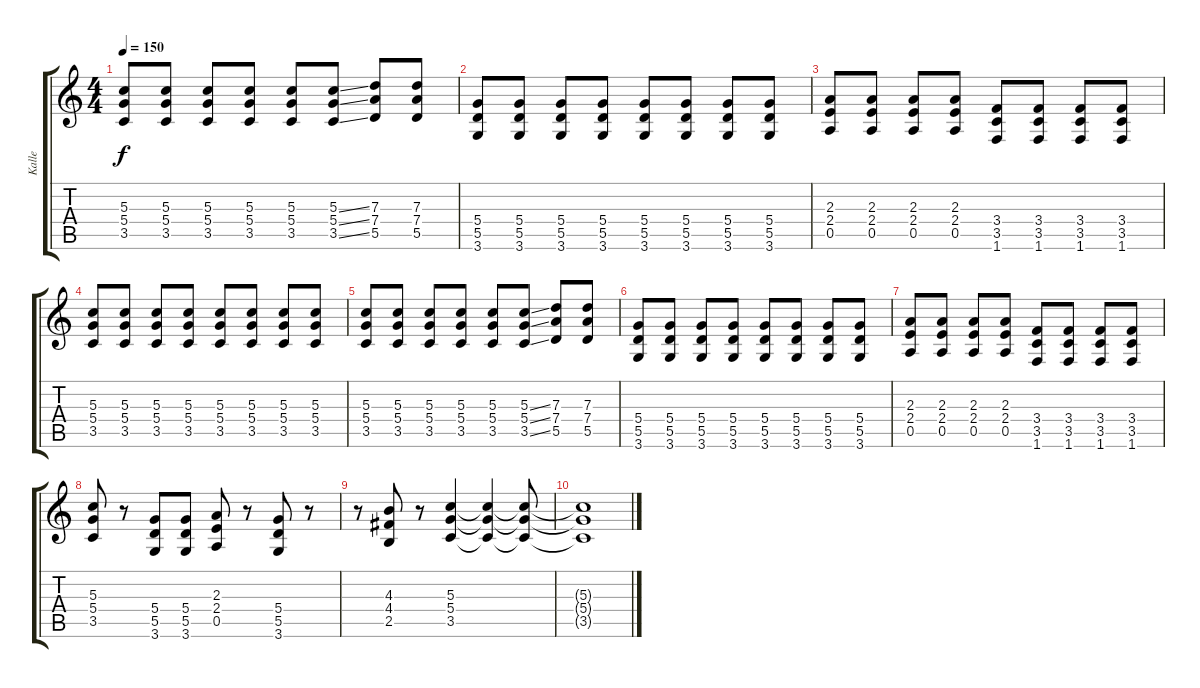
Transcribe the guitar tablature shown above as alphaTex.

\track ("Kalle" "Kalle") {instrument distortionguitar}
\staff {score tabs}
\tuning (E4 B3 G3 D3 A2 E2) {hide}
\ts (4 4)
\tempo 150
\clef g2
\ks c
(5.3 5.4 3.5).8{dy f} (5.3 5.4 3.5).8 (5.3 5.4 3.5).8 (5.3 5.4 3.5).8 (5.3 5.4 3.5).8 (5.3{ss} 5.4{ss} 3.5{ss}).8 (7.3 7.4 5.5).8 (7.3 7.4 5.5).8 |
(5.4 5.5 3.6).8 (5.4 5.5 3.6).8 (5.4 5.5 3.6).8 (5.4 5.5 3.6).8 (5.4 5.5 3.6).8 (5.4 5.5 3.6).8 (5.4 5.5 3.6).8 (5.4 5.5 3.6).8 |
(2.3 2.4 0.5).8 (2.3 2.4 0.5).8 (2.3 2.4 0.5).8 (2.3 2.4 0.5).8 (3.4 3.5 1.6).8 (3.4 3.5 1.6).8 (3.4 3.5 1.6).8 (3.4 3.5 1.6).8 |
(5.3 5.4 3.5).8 (5.3 5.4 3.5).8 (5.3 5.4 3.5).8 (5.3 5.4 3.5).8 (5.3 5.4 3.5).8 (5.3 5.4 3.5).8 (5.3 5.4 3.5).8 (5.3 5.4 3.5).8 |
(5.3 5.4 3.5).8 (5.3 5.4 3.5).8 (5.3 5.4 3.5).8 (5.3 5.4 3.5).8 (5.3 5.4 3.5).8 (5.3{ss} 5.4{ss} 3.5{ss}).8 (7.3 7.4 5.5).8 (7.3 7.4 5.5).8 |
(5.4 5.5 3.6).8 (5.4 5.5 3.6).8 (5.4 5.5 3.6).8 (5.4 5.5 3.6).8 (5.4 5.5 3.6).8 (5.4 5.5 3.6).8 (5.4 5.5 3.6).8 (5.4 5.5 3.6).8 |
(2.3 2.4 0.5).8 (2.3 2.4 0.5).8 (2.3 2.4 0.5).8 (2.3 2.4 0.5).8 (3.4 3.5 1.6).8 (3.4 3.5 1.6).8 (3.4 3.5 1.6).8 (3.4 3.5 1.6).8 |
(5.3 5.4 3.5).8 r.8 (5.4 5.5 3.6).8 (5.4 5.5 3.6).8 (2.3 2.4 0.5).8 r.8 (5.4 5.5 3.6).8 r.8 |
r.8 (4.3 4.4 2.5).8 r.8 (5.3 5.4 3.5).4 (5.3{t} 5.4{t} 3.5{t}).4 (5.3{t} 5.4{t} 3.5{t}).8 |
(5.3{t} 5.4{t} 3.5{t}).1
